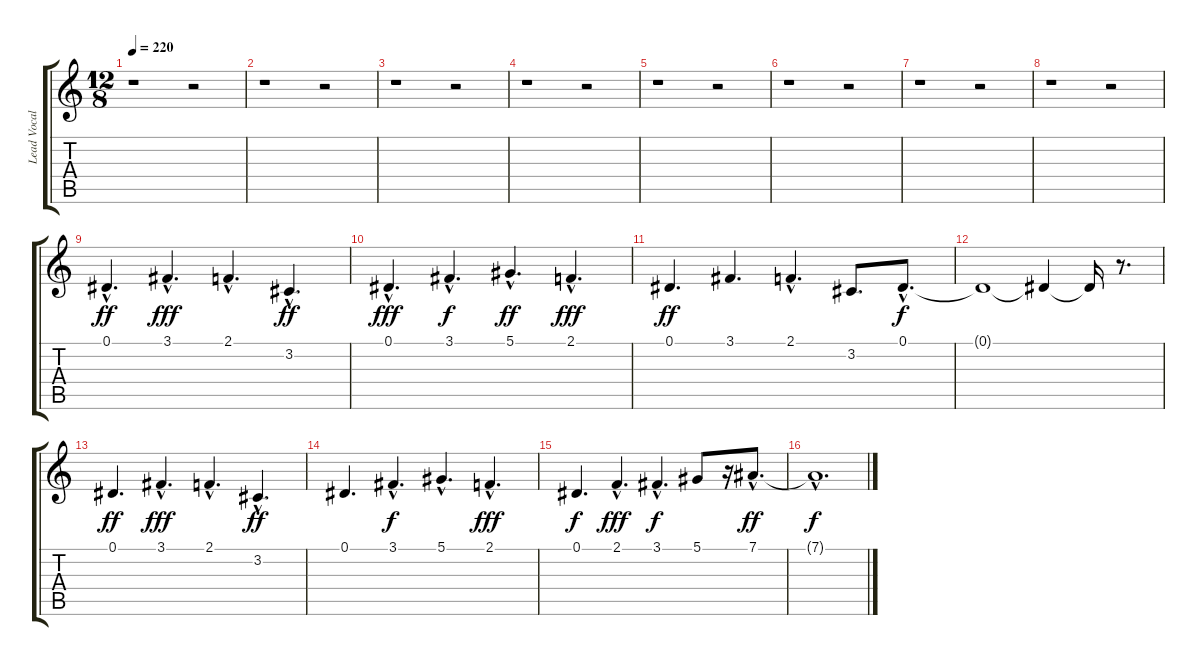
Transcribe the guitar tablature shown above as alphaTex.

\track ("Lead Vocals" "Lead Vocal") {instrument flute}
\staff {score tabs}
\tuning (Eb4 Bb3 Gb3 Db3 Ab2 Eb2) {hide}
\ts (12 8)
\tempo 220
\clef g2
\ks c
r.1{dy f instrument flute} r.2 |
r.1 r.2 |
r.1 r.2 |
r.1 r.2 |
r.1 r.2 |
r.1 r.2 |
r.1 r.2 |
r.1 r.2 |
0.1{hac}.4{d dy ff} 3.1{hac}.4{d dy fff} 2.1{hac}.4{d} 3.2{hac}.4{d dy ff} |
0.1{hac}.4{d dy fff} 3.1{hac}.4{d dy f} 5.1{hac}.4{d dy ff} 2.1{hac}.4{d dy fff} |
0.1.4{d dy ff} 3.1.4{d} 2.1{hac}.4{d} 3.2.8{d} 0.1{hac}.8{d dy f} |
0.1{t}.1 0.1{t}.4 0.1{t}.16 r.8{d} |
0.1.4{d dy ff} 3.1{hac}.4{d dy fff} 2.1{hac}.4{d} 3.2{hac}.4{d dy ff} |
0.1.4{d} 3.1{hac}.4{d dy f} 5.1{hac}.4{d} 2.1{hac}.4{d dy fff} |
0.1.4{d dy f} 2.1{hac}.4{d dy fff} 3.1{hac}.4{d dy f} 5.1.8 r.16 7.1{hac}.8{d dy ff} |
7.1{hac t}.1{d dy f}
